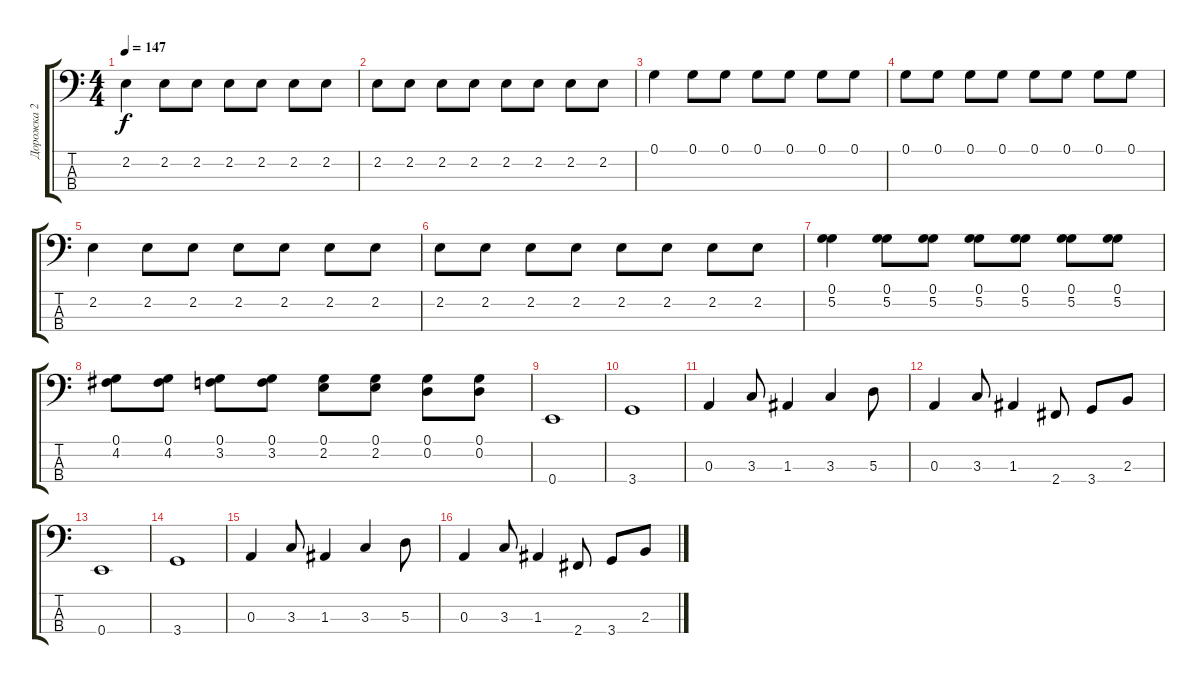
\track ("Дорожка 2" "Дорожка 2") {instrument electricbasspick}
\staff {score tabs}
\tuning (G2 D2 A1 E1) {hide}
\ts (4 4)
\tempo 147
\clef f4
\ks c
2.2.4{dy f} 2.2.8 2.2.8 2.2.8 2.2.8 2.2.8 2.2.8 |
2.2.8 2.2.8 2.2.8 2.2.8 2.2.8 2.2.8 2.2.8 2.2.8 |
0.1.4 0.1.8 0.1.8 0.1.8 0.1.8 0.1.8 0.1.8 |
0.1.8 0.1.8 0.1.8 0.1.8 0.1.8 0.1.8 0.1.8 0.1.8 |
2.2.4 2.2.8 2.2.8 2.2.8 2.2.8 2.2.8 2.2.8 |
2.2.8 2.2.8 2.2.8 2.2.8 2.2.8 2.2.8 2.2.8 2.2.8 |
(0.1 5.2).4 (0.1 5.2).8 (0.1 5.2).8 (0.1 5.2).8 (0.1 5.2).8 (0.1 5.2).8 (0.1 5.2).8 |
(0.1 4.2).8 (0.1 4.2).8 (0.1 3.2).8 (0.1 3.2).8 (0.1 2.2).8 (0.1 2.2).8 (0.1 0.2).8 (0.1 0.2).8 |
0.4.1 |
3.4.1 |
0.3.4 3.3.8 1.3.4 3.3.4 5.3.8 |
0.3.4 3.3.8 1.3.4 2.4.8 3.4.8 2.3.8 |
0.4.1 |
3.4.1 |
0.3.4 3.3.8 1.3.4 3.3.4 5.3.8 |
0.3.4 3.3.8 1.3.4 2.4.8 3.4.8 2.3.8
